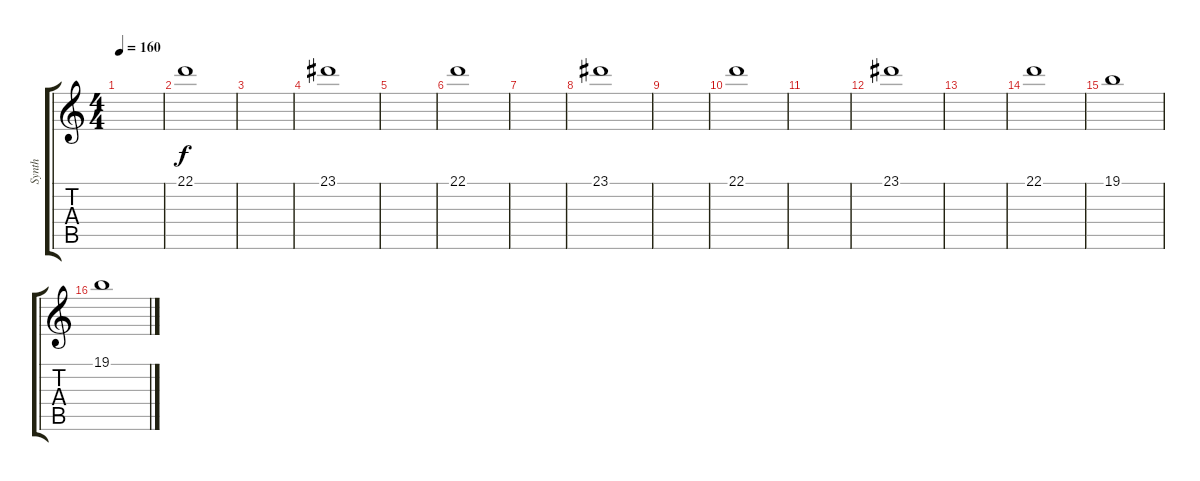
\track ("Synth" "Synth") {instrument fx6goblins}
\staff {score tabs}
\tuning (E4 B3 G3 D3 A2 E2) {hide}
\ts (4 4)
\tempo 160
\clef g2
\ks c
|
22.1.1 |
|
23.1.1 |
|
22.1.1 |
|
23.1.1 |
|
22.1.1 |
|
23.1.1 |
|
22.1.1 |
19.1.1 |
19.1.1
